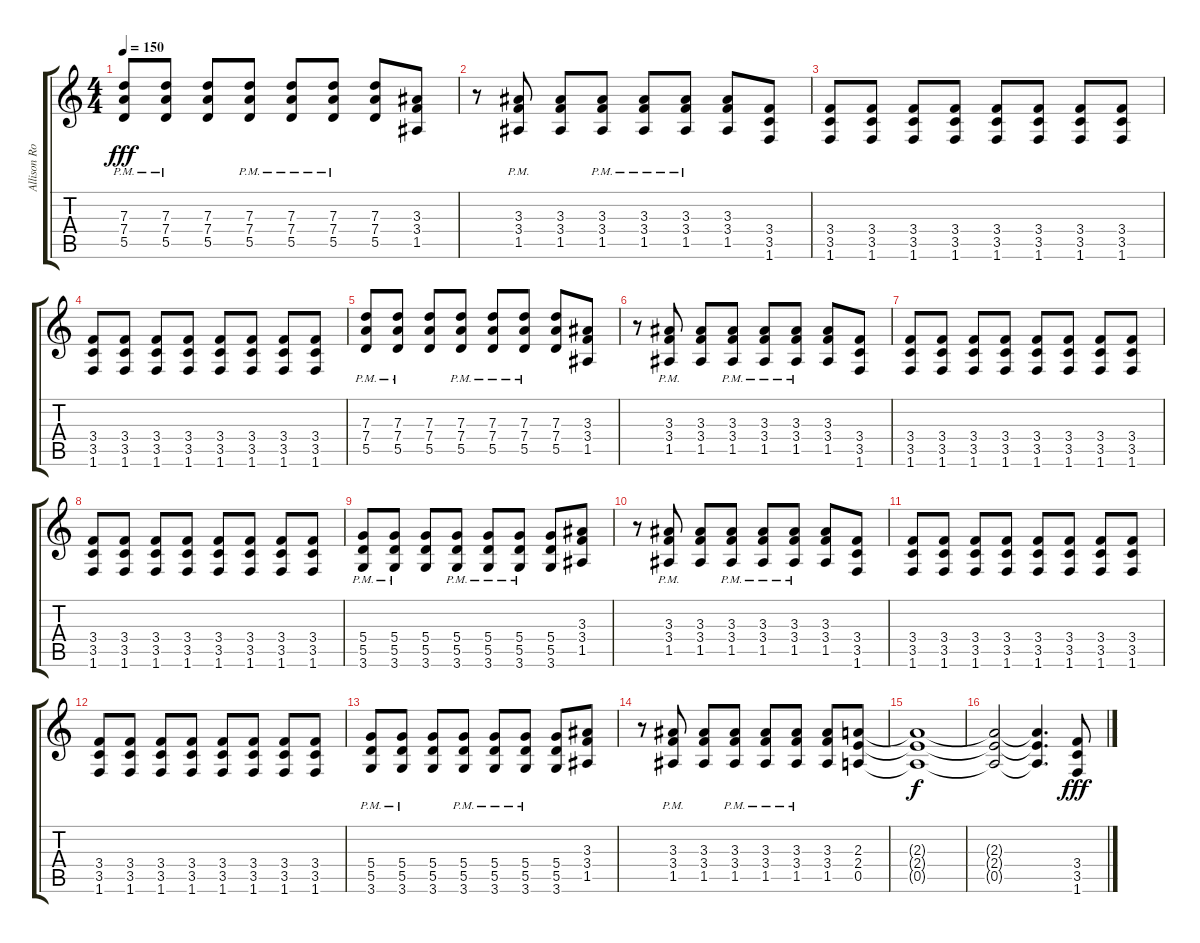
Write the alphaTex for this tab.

\track ("Allison Robertson (Rythm)" "Allison Ro") {instrument overdrivenguitar}
\staff {score tabs}
\tuning (E4 B3 G3 D3 A2 E2) {hide}
\ts (4 4)
\tempo 150
\clef g2
\ks c
(7.3{pm} 7.4{pm} 5.5{pm}).8{dy fff} (7.3{pm} 7.4{pm} 5.5{pm}).8 (7.3 7.4 5.5).8 (7.3{pm} 7.4{pm} 5.5{pm}).8 (7.3{pm} 7.4{pm} 5.5{pm}).8 (7.3{pm} 7.4{pm} 5.5{pm}).8 (7.3 7.4 5.5).8 (3.3 3.4 1.5).8 |
r.8 (3.3{pm} 3.4{pm} 1.5{pm}).8 (3.3 3.4 1.5).8 (3.3{pm} 3.4{pm} 1.5{pm}).8 (3.3{pm} 3.4{pm} 1.5{pm}).8 (3.3{pm} 3.4{pm} 1.5{pm}).8 (3.3 3.4 1.5).8 (3.4 3.5 1.6).8 |
(3.4 3.5 1.6).8 (3.4 3.5 1.6).8 (3.4 3.5 1.6).8 (3.4 3.5 1.6).8 (3.4 3.5 1.6).8 (3.4 3.5 1.6).8 (3.4 3.5 1.6).8 (3.4 3.5 1.6).8 |
(3.4 3.5 1.6).8 (3.4 3.5 1.6).8 (3.4 3.5 1.6).8 (3.4 3.5 1.6).8 (3.4 3.5 1.6).8 (3.4 3.5 1.6).8 (3.4 3.5 1.6).8 (3.4 3.5 1.6).8 |
(7.3{pm} 7.4{pm} 5.5{pm}).8 (7.3{pm} 7.4{pm} 5.5{pm}).8 (7.3 7.4 5.5).8 (7.3{pm} 7.4{pm} 5.5{pm}).8 (7.3{pm} 7.4{pm} 5.5{pm}).8 (7.3{pm} 7.4{pm} 5.5{pm}).8 (7.3 7.4 5.5).8 (3.3 3.4 1.5).8 |
r.8 (3.3{pm} 3.4{pm} 1.5{pm}).8 (3.3 3.4 1.5).8 (3.3{pm} 3.4{pm} 1.5{pm}).8 (3.3{pm} 3.4{pm} 1.5{pm}).8 (3.3{pm} 3.4{pm} 1.5{pm}).8 (3.3 3.4 1.5).8 (3.4 3.5 1.6).8 |
(3.4 3.5 1.6).8 (3.4 3.5 1.6).8 (3.4 3.5 1.6).8 (3.4 3.5 1.6).8 (3.4 3.5 1.6).8 (3.4 3.5 1.6).8 (3.4 3.5 1.6).8 (3.4 3.5 1.6).8 |
(3.4 3.5 1.6).8 (3.4 3.5 1.6).8 (3.4 3.5 1.6).8 (3.4 3.5 1.6).8 (3.4 3.5 1.6).8 (3.4 3.5 1.6).8 (3.4 3.5 1.6).8 (3.4 3.5 1.6).8 |
(5.4{pm} 5.5{pm} 3.6).8 (5.4{pm} 5.5{pm} 3.6).8 (5.4 5.5 3.6).8 (5.4{pm} 5.5{pm} 3.6).8 (5.4{pm} 5.5{pm} 3.6).8 (5.4{pm} 5.5{pm} 3.6).8 (5.4 5.5 3.6).8 (3.3 3.4 1.5).8 |
r.8 (3.3{pm} 3.4{pm} 1.5{pm}).8 (3.3 3.4 1.5).8 (3.3{pm} 3.4{pm} 1.5{pm}).8 (3.3{pm} 3.4{pm} 1.5{pm}).8 (3.3{pm} 3.4{pm} 1.5{pm}).8 (3.3 3.4 1.5).8 (3.4 3.5 1.6).8 |
(3.4 3.5 1.6).8 (3.4 3.5 1.6).8 (3.4 3.5 1.6).8 (3.4 3.5 1.6).8 (3.4 3.5 1.6).8 (3.4 3.5 1.6).8 (3.4 3.5 1.6).8 (3.4 3.5 1.6).8 |
(3.4 3.5 1.6).8 (3.4 3.5 1.6).8 (3.4 3.5 1.6).8 (3.4 3.5 1.6).8 (3.4 3.5 1.6).8 (3.4 3.5 1.6).8 (3.4 3.5 1.6).8 (3.4 3.5 1.6).8 |
(5.4{pm} 5.5{pm} 3.6).8 (5.4{pm} 5.5{pm} 3.6).8 (5.4 5.5 3.6).8 (5.4{pm} 5.5{pm} 3.6).8 (5.4{pm} 5.5{pm} 3.6).8 (5.4{pm} 5.5{pm} 3.6).8 (5.4 5.5 3.6).8 (3.3 3.4 1.5).8 |
r.8 (3.3{pm} 3.4{pm} 1.5{pm}).8 (3.3 3.4 1.5).8 (3.3{pm} 3.4{pm} 1.5{pm}).8 (3.3{pm} 3.4{pm} 1.5{pm}).8 (3.3{pm} 3.4{pm} 1.5{pm}).8 (3.3 3.4 1.5).8 (2.3 2.4 0.5).8 |
(2.3{t} 2.4{t} 0.5{t}).1{dy f} |
(2.3{t} 2.4{t} 0.5{t}).2 (2.3{t} 2.4{t} 0.5{t}).4{d} (3.4 3.5 1.6).8{dy fff}
